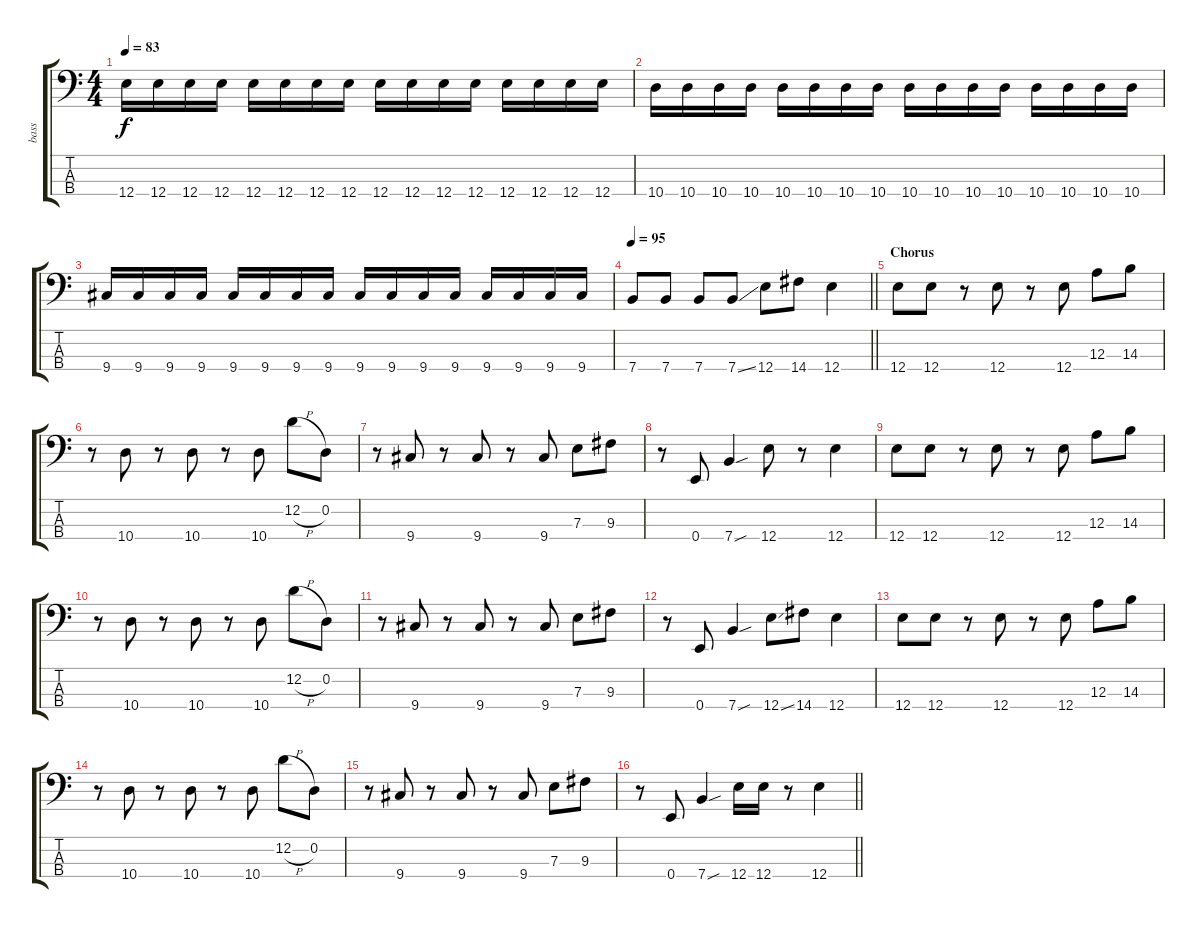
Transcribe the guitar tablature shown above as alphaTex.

\track ("bass" "bass") {instrument electricbassfinger}
\staff {score tabs}
\tuning (G2 D2 A1 E1) {hide}
\ts (4 4)
\tempo 83
\clef f4
\ks c
12.4.16{dy f} 12.4.16 12.4.16 12.4.16 12.4.16 12.4.16 12.4.16 12.4.16 12.4.16 12.4.16 12.4.16 12.4.16 12.4.16 12.4.16 12.4.16 12.4.16 |
10.4.16 10.4.16 10.4.16 10.4.16 10.4.16 10.4.16 10.4.16 10.4.16 10.4.16 10.4.16 10.4.16 10.4.16 10.4.16 10.4.16 10.4.16 10.4.16 |
9.4.16 9.4.16 9.4.16 9.4.16 9.4.16 9.4.16 9.4.16 9.4.16 9.4.16 9.4.16 9.4.16 9.4.16 9.4.16 9.4.16 9.4.16 9.4.16 |
\tempo 95
\barLineRight lightlight
7.4.8 7.4.8 7.4.8 7.4{ss}.8 12.4.8 14.4.8 12.4.4 |
\section ("" "Chorus")
12.4.8 12.4.8 r.8 12.4.8 r.8 12.4.8 12.3.8 14.3.8 |
r.8 10.4.8 r.8 10.4.8 r.8 10.4.8 12.2{h}.8 0.2.8 |
r.8 9.4.8 r.8 9.4.8 r.8 9.4.8 7.3.8 9.3.8 |
r.8 0.4.8 7.4{sou}.4 12.4.8 r.8 12.4.4 |
12.4.8 12.4.8 r.8 12.4.8 r.8 12.4.8 12.3.8 14.3.8 |
r.8 10.4.8 r.8 10.4.8 r.8 10.4.8 12.2{h}.8 0.2.8 |
r.8 9.4.8 r.8 9.4.8 r.8 9.4.8 7.3.8 9.3.8 |
r.8 0.4.8 7.4{sou}.4 12.4{ss}.8 14.4.8 12.4.4 |
12.4.8 12.4.8 r.8 12.4.8 r.8 12.4.8 12.3.8 14.3.8 |
r.8 10.4.8 r.8 10.4.8 r.8 10.4.8 12.2{h}.8 0.2.8 |
r.8 9.4.8 r.8 9.4.8 r.8 9.4.8 7.3.8 9.3.8 |
\barLineRight lightlight
r.8 0.4.8 7.4{sou}.4 12.4.16 12.4.16 r.8 12.4.4
